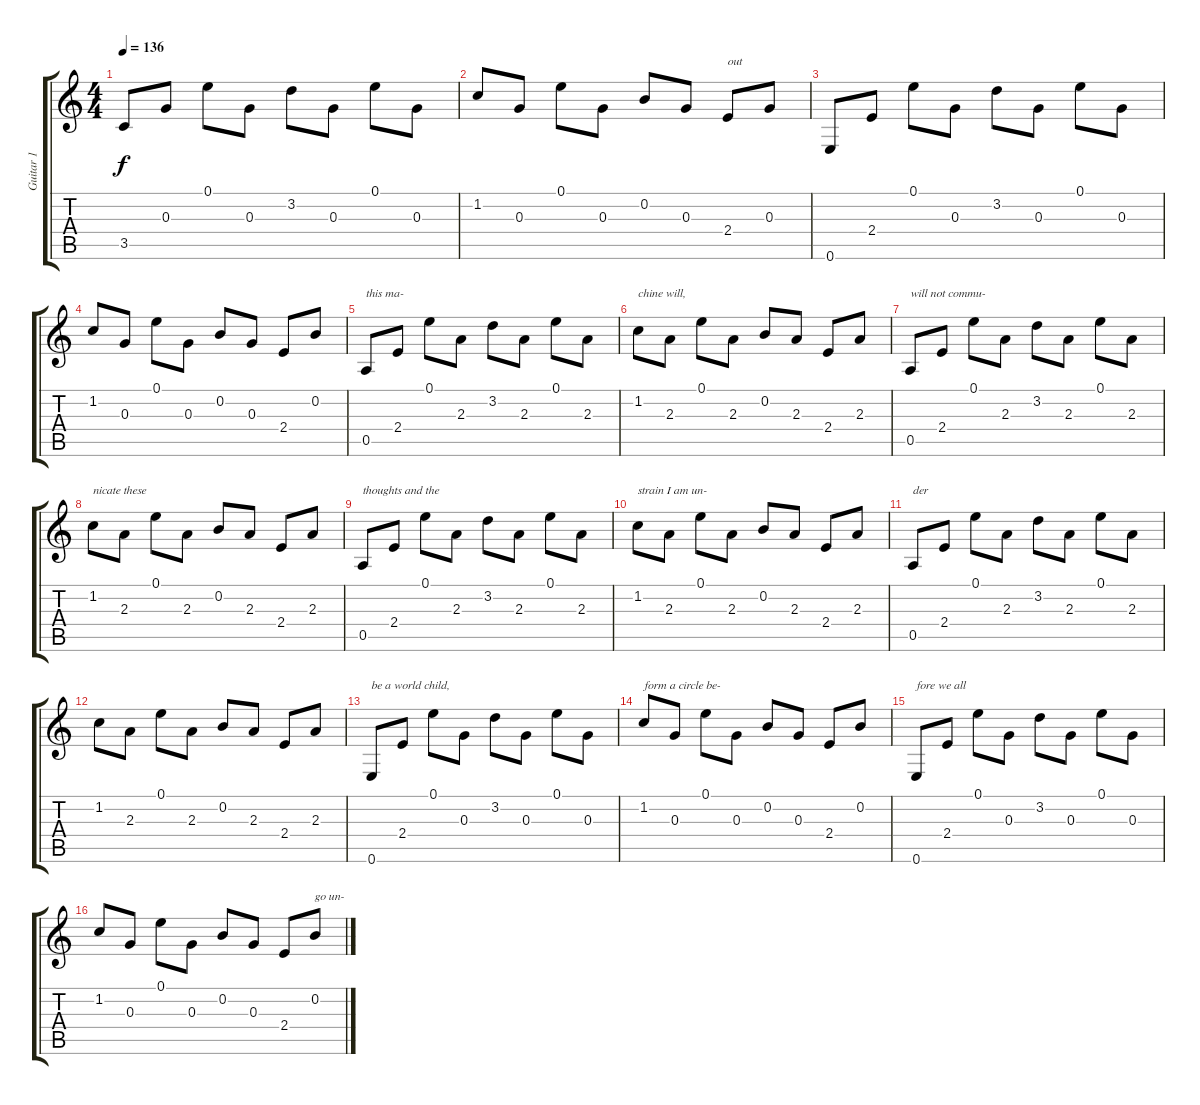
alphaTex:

\track ("Guitar 1" "Guitar 1") {instrument electricguitarclean}
\staff {score tabs}
\tuning (E4 B3 G3 D3 A2 E2) {hide}
\ts (4 4)
\tempo 136
\clef g2
\ks c
3.5.8{dy f} 0.3.8 0.1.8 0.3.8 3.2.8 0.3.8 0.1.8 0.3.8 |
1.2.8 0.3.8 0.1.8 0.3.8 0.2.8 0.3.8 2.4.8{txt "out"} 0.3.8 |
0.6.8 2.4.8 0.1.8 0.3.8 3.2.8 0.3.8 0.1.8 0.3.8 |
1.2.8 0.3.8 0.1.8 0.3.8 0.2.8 0.3.8 2.4.8 0.2.8 |
0.5.8{txt "this ma-"} 2.4.8 0.1.8 2.3.8 3.2.8 2.3.8 0.1.8 2.3.8 |
1.2.8{txt "chine will,"} 2.3.8 0.1.8 2.3.8 0.2.8 2.3.8 2.4.8 2.3.8 |
0.5.8{txt "will not commu-"} 2.4.8 0.1.8 2.3.8 3.2.8 2.3.8 0.1.8 2.3.8 |
1.2.8{txt "nicate these"} 2.3.8 0.1.8 2.3.8 0.2.8 2.3.8 2.4.8 2.3.8 |
0.5.8{txt "thoughts and the"} 2.4.8 0.1.8 2.3.8 3.2.8 2.3.8 0.1.8 2.3.8 |
1.2.8{txt "strain I am un-"} 2.3.8 0.1.8 2.3.8 0.2.8 2.3.8 2.4.8 2.3.8 |
0.5.8{txt "der"} 2.4.8 0.1.8 2.3.8 3.2.8 2.3.8 0.1.8 2.3.8 |
1.2.8 2.3.8 0.1.8 2.3.8 0.2.8 2.3.8 2.4.8 2.3.8 |
0.6.8{txt "be a world child,"} 2.4.8 0.1.8 0.3.8 3.2.8 0.3.8 0.1.8 0.3.8 |
1.2.8{txt "form a circle be-"} 0.3.8 0.1.8 0.3.8 0.2.8 0.3.8 2.4.8 0.2.8 |
0.6.8{txt "fore we all "} 2.4.8 0.1.8 0.3.8 3.2.8 0.3.8 0.1.8 0.3.8 |
1.2.8 0.3.8 0.1.8 0.3.8 0.2.8 0.3.8 2.4.8 0.2.8{txt "go un-"}
